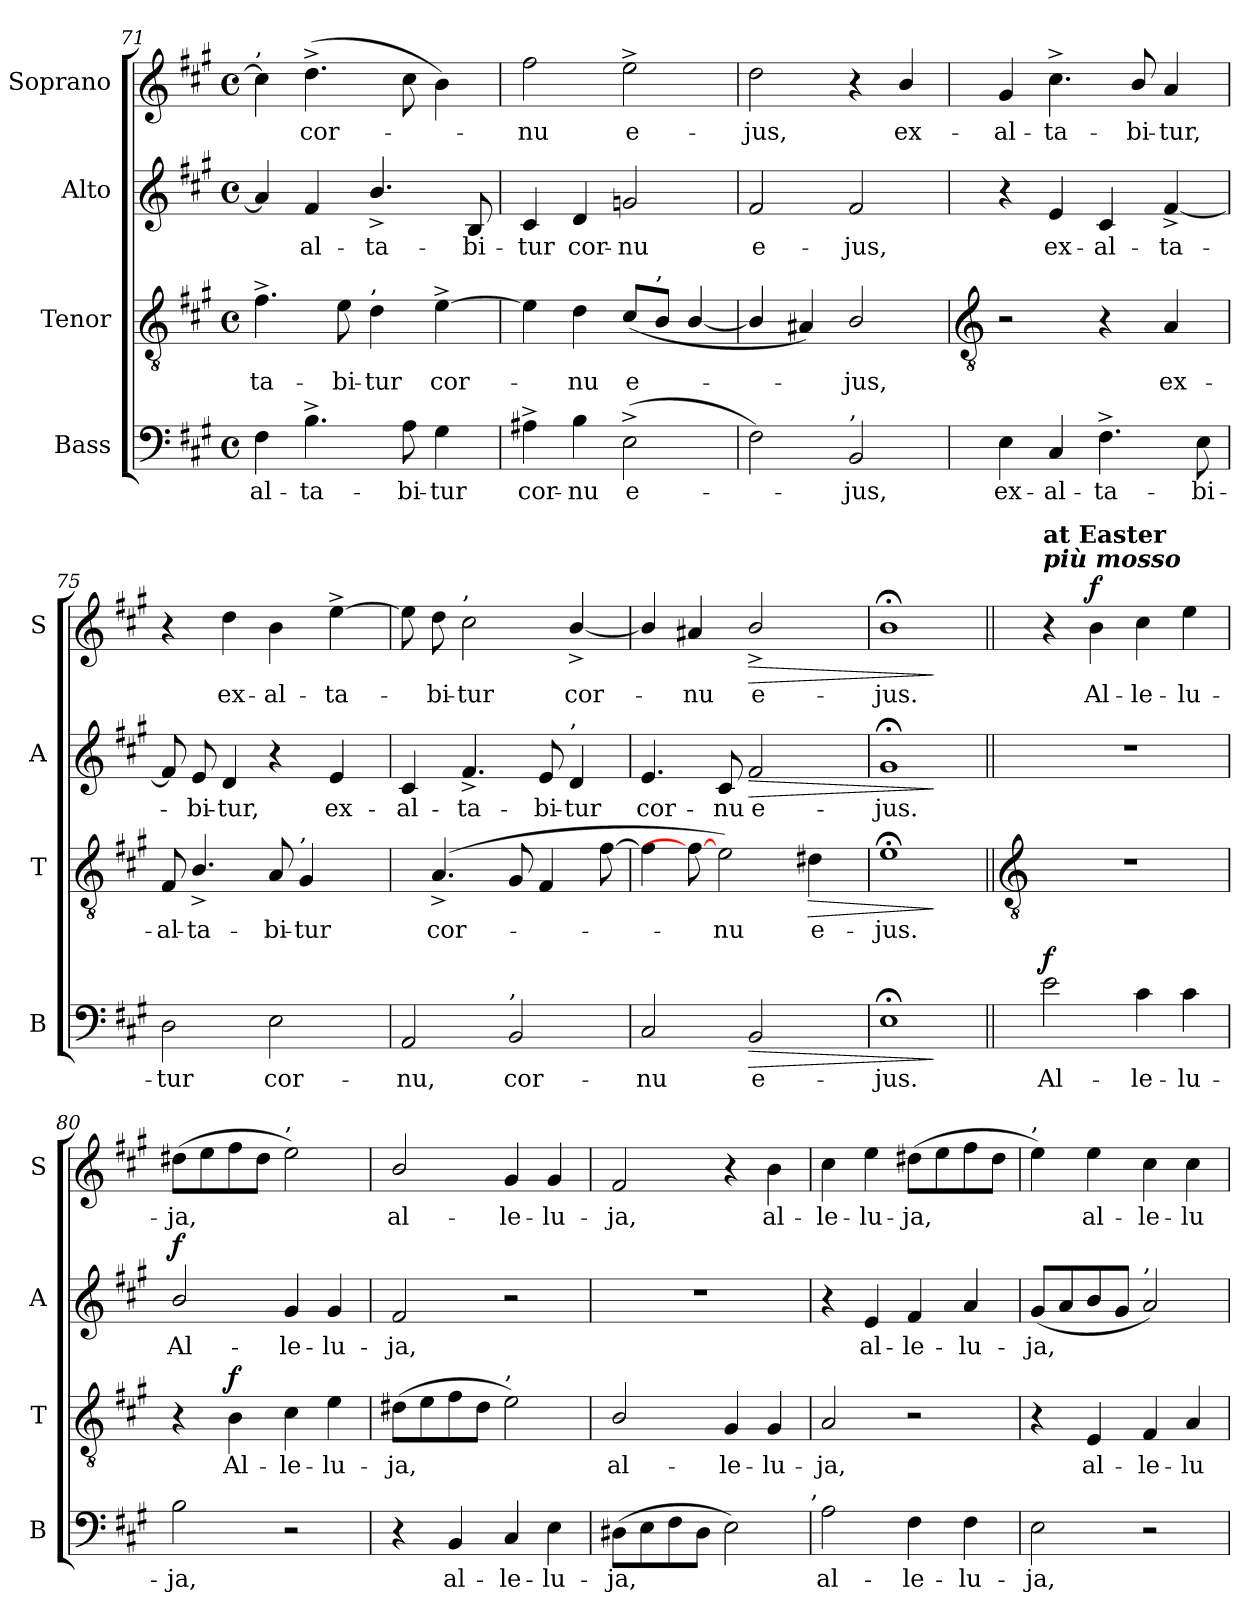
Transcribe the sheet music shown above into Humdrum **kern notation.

**kern	**text	**dynam	**kern	**text	**dynam	**kern	**text	**dynam	**kern	**text	**dynam
*part4	*part4	*part4	*part3	*part3	*part3	*part2	*part2	*part2	*part1	*part1	*part1
*staff4	*staff4	*staff4	*staff3	*staff3	*staff3	*staff2	*staff2	*staff2	*staff1	*staff1	*staff1
*I"Bass	*	*	*I"Tenor	*	*	*I"Alto	*	*	*I"Soprano	*	*
*I'B	*	*	*I'T	*	*	*I'A	*	*	*I'S	*	*
*clefF4	*	*	*clefGv2	*	*	*clefG2	*	*	*clefG2	*	*
*k[f#c#g#]	*	*	*k[f#c#g#]	*	*	*k[f#c#g#]	*	*	*k[f#c#g#]	*	*
*A:	*	*	*A:	*	*	*A:	*	*	*A:	*	*
*M4/4	*	*	*M4/4	*	*	*M4/4	*	*	*M4/4	*	*
*met(c)	*	*	*met(c)	*	*	*met(c)	*	*	*met(c)	*	*
=71	=71	=71	=71	=71	=71	=71	=71	=71	=71	=71	=71
!	!	!	!	!	!	!	!	!	!LO:TX:a:t=,	!	!
!	!LO:LY:b	!	!	!LO:LY:b	!	!	!	!	!	!	!
4F#	-al-	.	4.f#^	-ta-	.	4a]	.	.	4cc#]	.	.
!	!LO:LY:b	!	!	!	!	!	!LO:LY:b	!	!	!LO:LY:b	!
4.B^	-ta-	.	.	.	.	4f#	al-	.	(>4.dd^	cor-	.
!	!	!	!	!LO:LY:b	!	!	!	!	!	!	!
.	.	.	8e	-bi-	.	.	.	.	.	.	.
!	!	!	!LO:TX:a:t=,	!	!	!	!	!	!	!	!
!	!	!	!	!LO:LY:b	!	!	!LO:LY:b	!	!	!	!
.	.	.	4d	-tur	.	4.b^/	-ta-	.	.	.	.
!	!LO:LY:b	!	!	!	!	!	!	!	!	!	!
8A	-bi-	.	.	.	.	.	.	.	8cc#	.	.
!	!LO:LY:b	!	!	!LO:LY:b	!	!	!	!	!	!	!
4G#	-tur	.	[4e^	cor-	.	.	.	.	4b)	.	.
!	!	!	!	!	!	!	!LO:LY:b	!	!	!	!
.	.	.	.	.	.	8B	-bi-	.	.	.	.
=72	=72	=72	=72	=72	=72	=72	=72	=72	=72	=72	=72
!	!LO:LY:b	!	!	!	!	!	!LO:LY:b	!	!	!LO:LY:b	!
4A#X^	cor-	.	4e]	.	.	4c#	-tur	.	2ff#	nu	.
!	!LO:LY:b	!	!	!LO:LY:b	!	!	!LO:LY:b	!	!	!	!
4B	-nu	.	4d	nu	.	4d	cor-	.	.	.	.
!	!LO:LY:b	!	!	!LO:LY:b	!	!	!LO:LY:b	!	!	!LO:LY:b	!
(>2E^	e-	.	(<8c#/L	e-	.	2gn	-nu	.	2ee^	e-	.
!	!	!	!LO:TX:a:t=,	!	!	!	!	!	!	!	!
.	.	.	8B/J	.	.	.	.	.	.	.	.
.	.	.	[4B/	.	.	.	.	.	.	.	.
=73	=73	=73	=73	=73	=73	=73	=73	=73	=73	=73	=73
!	!	!	!	!	!	!	!LO:LY:b	!	!	!LO:LY:b	!
2F#)	.	.	4B/]	.	.	2f#	e-	.	2dd	-jus,	.
.	.	.	4A#X)	.	.	.	.	.	.	.	.
!LO:TX:a:t=,	!	!	!	!	!	!	!	!	!	!	!
!	!LO:LY:b	!	!	!LO:LY:b	!	!	!LO:LY:b	!	!	!	!
2BB	jus,	.	2B/	jus,	.	2f#	-jus,	.	4r	.	.
!	!	!	!	!	!	!	!	!	!	!LO:LY:b	!
.	.	.	.	.	.	.	.	.	4b/	ex-	.
!!LO:LB:g=z
=74	=74	=74	=74	=74	=74	=74	=74	=74	=74	=74	=74
*	*	*	*clefGv2	*	*	*	*	*	*	*	*
!	!LO:LY:b	!	!	!	!	!	!	!	!	!LO:LY:b	!
4E	ex-	.	2r	.	.	4r	.	.	4g#	-al-	.
!	!LO:LY:b	!	!	!	!	!	!LO:LY:b	!	!	!LO:LY:b	!
4C#	-al-	.	.	.	.	4e	ex-	.	4.cc#^	-ta-	.
!	!LO:LY:b	!	!	!	!	!	!LO:LY:b	!	!	!	!
4.F#^	-ta-	.	4r	.	.	4c#	-al-	.	.	.	.
!	!	!	!	!	!	!	!	!	!	!LO:LY:b	!
.	.	.	.	.	.	.	.	.	8b/	-bi-	.
!	!	!	!	!LO:LY:b	!	!	!LO:LY:b	!	!	!LO:LY:b	!
.	.	.	4A	ex-	.	[4f#^	-ta-	.	4a	-tur,	.
!	!LO:LY:b	!	!	!	!	!	!	!	!	!	!
8E	-bi-	.	.	.	.	.	.	.	.	.	.
=75	=75	=75	=75	=75	=75	=75	=75	=75	=75	=75	=75
!	!LO:LY:b	!	!	!LO:LY:b	!	!	!	!	!	!	!
2D	-tur	.	8F#	-al-	.	8f#]	.	.	4r	.	.
!	!	!	!	!LO:LY:b	!	!	!LO:LY:b	!	!	!	!
.	.	.	4.B^/	-ta-	.	8e	bi-	.	.	.	.
!	!	!	!	!	!	!	!LO:LY:b	!	!	!LO:LY:b	!
.	.	.	.	.	.	4d	-tur,	.	4dd	ex-	.
!	!LO:LY:b	!	!	!LO:LY:b	!	!	!	!	!	!LO:LY:b	!
2E	cor-	.	8A	-bi-	.	4r	.	.	4b	-al-	.
!	!	!	!LO:TX:a:t=,	!	!	!	!	!	!	!	!
!	!	!	!	!LO:LY:b	!	!	!	!	!	!	!
.	.	.	4G#	-tur	.	.	.	.	.	.	.
!	!	!	!	!	!	!	!LO:LY:b	!	!	!LO:LY:b	!
.	.	.	.	.	.	4e	ex-	.	[4ee^	-ta-	.
.	.	.	8ryy	.	.	.	.	.	.	.	.
=76	=76	=76	=76	=76	=76	=76	=76	=76	=76	=76	=76
!	!LO:LY:b	!	!	!	!	!	!LO:LY:b	!	!	!	!
2AA	-nu,	.	8ryy	.	.	4c#	-al-	.	8ee]	.	.
!	!	!	!	!LO:LY:b	!	!	!	!	!	!LO:LY:b	!
.	.	.	(>4.A^	cor-	.	.	.	.	8dd	bi-	.
!	!	!	!	!	!	!	!	!	!LO:TX:a:t=,	!	!
!	!	!	!	!	!	!	!LO:LY:b	!	!	!LO:LY:b	!
.	.	.	.	.	.	4.f#^	-ta-	.	2cc#	-tur	.
!LO:TX:a:t=,	!	!	!	!	!	!	!	!	!	!	!
!	!LO:LY:b	!	!	!	!	!	!	!	!	!	!
2BB	cor-	.	8G#	.	.	.	.	.	.	.	.
!	!	!	!	!	!	!	!LO:LY:b	!	!	!	!
.	.	.	4F#	.	.	8e	-bi-	.	.	.	.
!	!	!	!	!	!	!LO:TX:a:t=,	!	!	!	!	!
!	!	!	!	!	!	!	!LO:LY:b	!	!	!LO:LY:b	!
.	.	.	.	.	.	4d	-tur	.	[4b^/	cor-	.
.	.	.	[8f#	.	.	.	.	.	.	.	.
=77	=77	=77	=77	=77	=77	=77	=77	=77	=77	=77	=77
!	!LO:LY:b	!	!	!	!	!	!LO:LY:b	!	!	!	!
2C#	-nu	.	4f#]	.	.	4.e	cor-	.	4b/]	.	.
!	!	!	!	!	!	!	!	!	!	!LO:LY:b	!
.	.	.	8f#_	.	.	.	.	.	4a#X	nu	.
!	!	!	!	!LO:LY:b	!	!	!LO:LY:b	!	!	!	!
.	.	.	2e)	nu	.	8c#	-nu	.	.	.	.
!	!LO:LY:b	!LO:HP:b	!	!	!	!	!LO:LY:b	!LO:HP:b	!	!LO:LY:b	!LO:HP:b
2BB	e-	>	.	.	.	2f#	e-	>	2b^/	e-	>
!	!	!	!	!LO:LY:b	!LO:HP:b	!	!	!	!	!	!
.	.	.	4d#X	e-	>	.	.	.	.	.	.
8ryy	.	.	.	.	.	8ryy	.	.	8ryy	.	.
=78	=78	=78	=78	=78	=78	=78	=78	=78	=78	=78	=78
!	!LO:LY:b	!	!	!LO:LY:b	!	!	!LO:LY:b	!	!	!LO:LY:b	!
1E;<	-jus.	.	1e;<	-jus.	.	1g#;<	-jus.	.	1b;<	-jus.	.
.	.	]	.	.	]	.	.	]	.	.	]
!!LO:LB:g=z
=79||	=79||	=79||	=79||	=79||	=79||	=79||	=79||	=79||	=79||	=79||	=79||
*	*	*	*clefGv2	*	*	*	*	*	*	*	*
!	!	!	!	!	!	!	!	!	!LO:TX:a:Bi:t=più mosso	!	!
!	!	!	!	!	!	!	!	!	!LO:TX:a:B:t=at Easter	!	!
!	!LO:LY:b	!LO:DY:b	!	!	!	!	!	!	!	!	!
2e	Al-	f	1r	.	.	1r	.	.	4r	.	.
!	!	!	!	!	!	!	!	!	!	!LO:LY:b	!LO:DY:b
.	.	.	.	.	.	.	.	.	4b	Al-	f
!	!LO:LY:b	!	!	!	!	!	!	!	!	!LO:LY:b	!
4c#	-le-	.	.	.	.	.	.	.	4cc#	-le-	.
!	!LO:LY:b	!	!	!	!	!	!	!	!	!LO:LY:b	!
4c#	-lu-	.	.	.	.	.	.	.	4ee	-lu-	.
=80	=80	=80	=80	=80	=80	=80	=80	=80	=80	=80	=80
!	!LO:LY:b	!	!	!	!	!	!LO:LY:b	!LO:DY:b	!	!LO:LY:b	!
2B	-ja,	.	4r	.	.	2b/	Al-	f	(>8dd#XL	-ja,	.
.	.	.	.	.	.	.	.	.	8ee	.	.
!	!	!	!	!LO:LY:b	!LO:DY:b	!	!	!	!	!	!
.	.	.	4B	Al-	f	.	.	.	8ff#	.	.
.	.	.	.	.	.	.	.	.	8dd#J	.	.
!	!	!	!	!	!	!	!	!	!LO:TX:a:t=,	!	!
!	!	!	!	!LO:LY:b	!	!	!LO:LY:b	!	!	!	!
2r	.	.	4c#	-le-	.	4g#	-le-	.	2ee)	.	.
!	!	!	!	!LO:LY:b	!	!	!LO:LY:b	!	!	!	!
.	.	.	4e	-lu-	.	4g#	-lu-	.	.	.	.
=81	=81	=81	=81	=81	=81	=81	=81	=81	=81	=81	=81
!	!	!	!	!LO:LY:b	!	!	!LO:LY:b	!	!	!LO:LY:b	!
4r	.	.	(>8d#XL	-ja,	.	2f#	-ja,	.	2b/	al-	.
.	.	.	8e	.	.	.	.	.	.	.	.
!	!LO:LY:b	!	!	!	!	!	!	!	!	!	!
4BB	al-	.	8f#	.	.	.	.	.	.	.	.
.	.	.	8d#J	.	.	.	.	.	.	.	.
!	!	!	!LO:TX:a:t=,	!	!	!	!	!	!	!	!
!	!LO:LY:b	!	!	!	!	!	!	!	!	!LO:LY:b	!
4C#	-le-	.	2e)	.	.	2r	.	.	4g#	-le-	.
!	!LO:LY:b	!	!	!	!	!	!	!	!	!LO:LY:b	!
4E	-lu-	.	.	.	.	.	.	.	4g#	-lu-	.
=82	=82	=82	=82	=82	=82	=82	=82	=82	=82	=82	=82
!	!LO:LY:b	!	!	!LO:LY:b	!	!	!	!	!	!LO:LY:b	!
(>8D#XL	-ja,	.	2B/	al-	.	1r	.	.	2f#	-ja,	.
8E	.	.	.	.	.	.	.	.	.	.	.
8F#	.	.	.	.	.	.	.	.	.	.	.
8D#J	.	.	.	.	.	.	.	.	.	.	.
!	!	!	!	!LO:LY:b	!	!	!	!	!	!	!
2E)	.	.	4G#	-le-	.	.	.	.	4r	.	.
!	!	!	!	!LO:LY:b	!	!	!	!	!	!LO:LY:b	!
.	.	.	4G#	-lu-	.	.	.	.	4b	al-	.
!LO:TX:a:t=,	!	!	!	!	!	!	!	!	!	!	!
=83	=83	=83	=83	=83	=83	=83	=83	=83	=83	=83	=83
!	!LO:LY:b	!	!	!LO:LY:b	!	!	!	!	!	!LO:LY:b	!
2A	al-	.	2A	-ja,	.	4r	.	.	4cc#	-le-	.
!	!	!	!	!	!	!	!LO:LY:b	!	!	!LO:LY:b	!
.	.	.	.	.	.	4e	al-	.	4ee	-lu-	.
!	!LO:LY:b	!	!	!	!	!	!LO:LY:b	!	!	!LO:LY:b	!
4F#	-le-	.	2r	.	.	4f#	-le-	.	(>8dd#XL	-ja,	.
.	.	.	.	.	.	.	.	.	8ee	.	.
!	!LO:LY:b	!	!	!	!	!	!LO:LY:b	!	!	!	!
4F#	-lu-	.	.	.	.	4a	-lu-	.	8ff#	.	.
.	.	.	.	.	.	.	.	.	8dd#J	.	.
=84	=84	=84	=84	=84	=84	=84	=84	=84	=84	=84	=84
!	!	!	!	!	!	!	!	!	!LO:TX:a:t=,	!	!
!	!LO:LY:b	!	!	!	!	!	!LO:LY:b	!	!	!	!
2E	-ja,	.	4r	.	.	(<8g#L	-ja,	.	4ee)	.	.
.	.	.	.	.	.	8a	.	.	.	.	.
!	!	!	!	!LO:LY:b	!	!	!	!	!	!LO:LY:b	!
.	.	.	4E	al-	.	8b	.	.	4ee	al-	.
.	.	.	.	.	.	8g#J	.	.	.	.	.
!	!	!	!	!	!	!LO:TX:a:t=,	!	!	!	!	!
!	!	!	!	!LO:LY:b	!	!	!	!	!	!LO:LY:b	!
2r	.	.	4F#	-le-	.	2a)	.	.	4cc#	-le-	.
!	!	!	!	!LO:LY:b	!	!	!	!	!	!LO:LY:b	!
.	.	.	4A	-lu-	.	.	.	.	4cc#	-lu-	.
=	=	=	=	=	=	=	=	=	=	=	=
*-	*-	*-	*-	*-	*-	*-	*-	*-	*-	*-	*-
